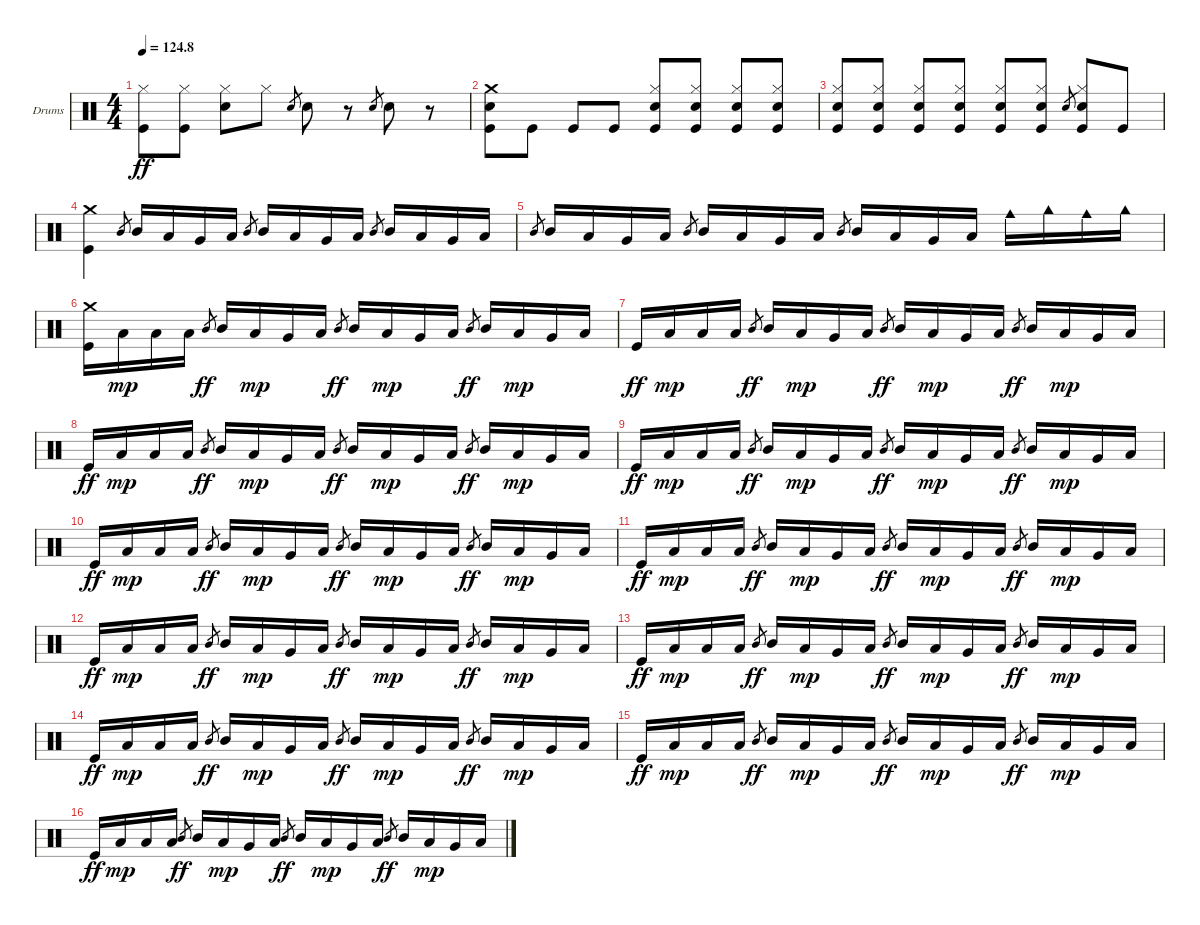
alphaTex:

\defaultSystemsLayout 4
\bracketExtendMode groupsimilarinstruments
\firstSystemTrackNameOrientation horizontal
\otherSystemsTrackNameOrientation horizontal
\track ("Steven" "Drums") {instrument percussion}
\staff {score}
\articulation defaults
\ts (4 4)
\tempo
124.8
\accidentals auto
\clef neutral
\ottava regular
\simile none
\ks c
("Kick (hit)" "Hi-Hat (closed)").8{dy ff} ("Kick (hit)" "Hi-Hat (closed)").8 ("Snare (hit) 2" "Hi-Hat (closed)").8 "Hi-Hat (closed)".8 "Snare (hit) 2".8{gr} "Snare (hit) 2".8 r.8 "Snare (hit) 2".8{gr} "Snare (hit) 2".8 r.8 |
("Kick (hit)" "Snare (hit) 2" "Crash medium (hit)").8 "Kick (hit)".8 "Kick (hit)".8 "Kick (hit)".8 ("Hi-Hat (closed)" "Snare (hit) 2" "Kick (hit)").8 ("Hi-Hat (closed)" "Snare (hit) 2" "Kick (hit)").8 ("Hi-Hat (closed)" "Snare (hit) 2" "Kick (hit)").8 ("Hi-Hat (closed)" "Snare (hit) 2" "Kick (hit)").8 |
("Hi-Hat (closed)" "Snare (hit) 2" "Kick (hit)").8 ("Hi-Hat (closed)" "Snare (hit) 2" "Kick (hit)").8 ("Hi-Hat (closed)" "Snare (hit) 2" "Kick (hit)").8 ("Hi-Hat (closed)" "Snare (hit) 2" "Kick (hit)").8 ("Hi-Hat (closed)" "Snare (hit) 2" "Kick (hit)").8 ("Hi-Hat (closed)" "Snare (hit) 2" "Kick (hit)").8 "Snare (hit) 2".8{gr} ("Hi-Hat (closed)" "Snare (hit) 2" "Kick (hit)").8 "Kick (hit)".8 |
("Kick (hit)" "Crash medium (hit)").4 "Mid Tom (hit)".8{gr} "Mid Tom (hit)".16 "Low Tom (hit)".16 "Very Low Tom (hit)".16 "Low Tom (hit)".16 "Mid Tom (hit)".8{gr} "Mid Tom (hit)".16 "Low Tom (hit)".16 "Very Low Tom (hit)".16 "Low Tom (hit)".16 "Mid Tom (hit)".8{gr} "Mid Tom (hit)".16 "Low Tom (hit)".16 "Very Low Tom (hit)".16 "Low Tom (hit)".16 |
"Mid Tom (hit)".8{gr} "Mid Tom (hit)".16 "Low Tom (hit)".16 "Very Low Tom (hit)".16 "Low Tom (hit)".16 "Mid Tom (hit)".8{gr} "Mid Tom (hit)".16 "Low Tom (hit)".16 "Very Low Tom (hit)".16 "Low Tom (hit)".16 "Mid Tom (hit)".8{gr} "Mid Tom (hit)".16 "Low Tom (hit)".16 "Very Low Tom (hit)".16 "Low Tom (hit)".16 "Cowbell medium (hit)".16 "Cowbell high (hit)".16 "Cowbell medium (hit)".16 "Cowbell high (hit)".16 |
("Kick (hit)" "Crash medium (hit)").16 "Low Tom (hit)".16{dy mp} "Low Tom (hit)".16 "Low Tom (hit)".16 "Mid Tom (hit)".8{gr dy ff} "Mid Tom (hit)".16 "Low Tom (hit)".16{dy mp} "Very Low Tom (hit)".16 "Low Tom (hit)".16 "Mid Tom (hit)".8{gr dy ff} "Mid Tom (hit)".16 "Low Tom (hit)".16{dy mp} "Very Low Tom (hit)".16 "Low Tom (hit)".16 "Mid Tom (hit)".8{gr dy ff} "Mid Tom (hit)".16 "Low Tom (hit)".16{dy mp} "Very Low Tom (hit)".16 "Low Tom (hit)".16 |
"Kick (hit)".16{dy ff} "Low Tom (hit)".16{dy mp} "Low Tom (hit)".16 "Low Tom (hit)".16 "Mid Tom (hit)".8{gr dy ff} "Mid Tom (hit)".16 "Low Tom (hit)".16{dy mp} "Very Low Tom (hit)".16 "Low Tom (hit)".16 "Mid Tom (hit)".8{gr dy ff} "Mid Tom (hit)".16 "Low Tom (hit)".16{dy mp} "Very Low Tom (hit)".16 "Low Tom (hit)".16 "Mid Tom (hit)".8{gr dy ff} "Mid Tom (hit)".16 "Low Tom (hit)".16{dy mp} "Very Low Tom (hit)".16 "Low Tom (hit)".16 |
"Kick (hit)".16{dy ff} "Low Tom (hit)".16{dy mp} "Low Tom (hit)".16 "Low Tom (hit)".16 "Mid Tom (hit)".8{gr dy ff} "Mid Tom (hit)".16 "Low Tom (hit)".16{dy mp} "Very Low Tom (hit)".16 "Low Tom (hit)".16 "Mid Tom (hit)".8{gr dy ff} "Mid Tom (hit)".16 "Low Tom (hit)".16{dy mp} "Very Low Tom (hit)".16 "Low Tom (hit)".16 "Mid Tom (hit)".8{gr dy ff} "Mid Tom (hit)".16 "Low Tom (hit)".16{dy mp} "Very Low Tom (hit)".16 "Low Tom (hit)".16 |
"Kick (hit)".16{dy ff} "Low Tom (hit)".16{dy mp} "Low Tom (hit)".16 "Low Tom (hit)".16 "Mid Tom (hit)".8{gr dy ff} "Mid Tom (hit)".16 "Low Tom (hit)".16{dy mp} "Very Low Tom (hit)".16 "Low Tom (hit)".16 "Mid Tom (hit)".8{gr dy ff} "Mid Tom (hit)".16 "Low Tom (hit)".16{dy mp} "Very Low Tom (hit)".16 "Low Tom (hit)".16 "Mid Tom (hit)".8{gr dy ff} "Mid Tom (hit)".16 "Low Tom (hit)".16{dy mp} "Very Low Tom (hit)".16 "Low Tom (hit)".16 |
"Kick (hit)".16{dy ff} "Low Tom (hit)".16{dy mp} "Low Tom (hit)".16 "Low Tom (hit)".16 "Mid Tom (hit)".8{gr dy ff} "Mid Tom (hit)".16 "Low Tom (hit)".16{dy mp} "Very Low Tom (hit)".16 "Low Tom (hit)".16 "Mid Tom (hit)".8{gr dy ff} "Mid Tom (hit)".16 "Low Tom (hit)".16{dy mp} "Very Low Tom (hit)".16 "Low Tom (hit)".16 "Mid Tom (hit)".8{gr dy ff} "Mid Tom (hit)".16 "Low Tom (hit)".16{dy mp} "Very Low Tom (hit)".16 "Low Tom (hit)".16 |
"Kick (hit)".16{dy ff} "Low Tom (hit)".16{dy mp} "Low Tom (hit)".16 "Low Tom (hit)".16 "Mid Tom (hit)".8{gr dy ff} "Mid Tom (hit)".16 "Low Tom (hit)".16{dy mp} "Very Low Tom (hit)".16 "Low Tom (hit)".16 "Mid Tom (hit)".8{gr dy ff} "Mid Tom (hit)".16 "Low Tom (hit)".16{dy mp} "Very Low Tom (hit)".16 "Low Tom (hit)".16 "Mid Tom (hit)".8{gr dy ff} "Mid Tom (hit)".16 "Low Tom (hit)".16{dy mp} "Very Low Tom (hit)".16 "Low Tom (hit)".16 |
"Kick (hit)".16{dy ff} "Low Tom (hit)".16{dy mp} "Low Tom (hit)".16 "Low Tom (hit)".16 "Mid Tom (hit)".8{gr dy ff} "Mid Tom (hit)".16 "Low Tom (hit)".16{dy mp} "Very Low Tom (hit)".16 "Low Tom (hit)".16 "Mid Tom (hit)".8{gr dy ff} "Mid Tom (hit)".16 "Low Tom (hit)".16{dy mp} "Very Low Tom (hit)".16 "Low Tom (hit)".16 "Mid Tom (hit)".8{gr dy ff} "Mid Tom (hit)".16 "Low Tom (hit)".16{dy mp} "Very Low Tom (hit)".16 "Low Tom (hit)".16 |
"Kick (hit)".16{dy ff} "Low Tom (hit)".16{dy mp} "Low Tom (hit)".16 "Low Tom (hit)".16 "Mid Tom (hit)".8{gr dy ff} "Mid Tom (hit)".16 "Low Tom (hit)".16{dy mp} "Very Low Tom (hit)".16 "Low Tom (hit)".16 "Mid Tom (hit)".8{gr dy ff} "Mid Tom (hit)".16 "Low Tom (hit)".16{dy mp} "Very Low Tom (hit)".16 "Low Tom (hit)".16 "Mid Tom (hit)".8{gr dy ff} "Mid Tom (hit)".16 "Low Tom (hit)".16{dy mp} "Very Low Tom (hit)".16 "Low Tom (hit)".16 |
"Kick (hit)".16{dy ff} "Low Tom (hit)".16{dy mp} "Low Tom (hit)".16 "Low Tom (hit)".16 "Mid Tom (hit)".8{gr dy ff} "Mid Tom (hit)".16 "Low Tom (hit)".16{dy mp} "Very Low Tom (hit)".16 "Low Tom (hit)".16 "Mid Tom (hit)".8{gr dy ff} "Mid Tom (hit)".16 "Low Tom (hit)".16{dy mp} "Very Low Tom (hit)".16 "Low Tom (hit)".16 "Mid Tom (hit)".8{gr dy ff} "Mid Tom (hit)".16 "Low Tom (hit)".16{dy mp} "Very Low Tom (hit)".16 "Low Tom (hit)".16 |
"Kick (hit)".16{dy ff} "Low Tom (hit)".16{dy mp} "Low Tom (hit)".16 "Low Tom (hit)".16 "Mid Tom (hit)".8{gr dy ff} "Mid Tom (hit)".16 "Low Tom (hit)".16{dy mp} "Very Low Tom (hit)".16 "Low Tom (hit)".16 "Mid Tom (hit)".8{gr dy ff} "Mid Tom (hit)".16 "Low Tom (hit)".16{dy mp} "Very Low Tom (hit)".16 "Low Tom (hit)".16 "Mid Tom (hit)".8{gr dy ff} "Mid Tom (hit)".16 "Low Tom (hit)".16{dy mp} "Very Low Tom (hit)".16 "Low Tom (hit)".16 |
"Kick (hit)".16{dy ff} "Low Tom (hit)".16{dy mp} "Low Tom (hit)".16 "Low Tom (hit)".16 "Mid Tom (hit)".8{gr dy ff} "Mid Tom (hit)".16 "Low Tom (hit)".16{dy mp} "Very Low Tom (hit)".16 "Low Tom (hit)".16 "Mid Tom (hit)".8{gr dy ff} "Mid Tom (hit)".16 "Low Tom (hit)".16{dy mp} "Very Low Tom (hit)".16 "Low Tom (hit)".16 "Mid Tom (hit)".8{gr dy ff} "Mid Tom (hit)".16 "Low Tom (hit)".16{dy mp} "Very Low Tom (hit)".16 "Low Tom (hit)".16
